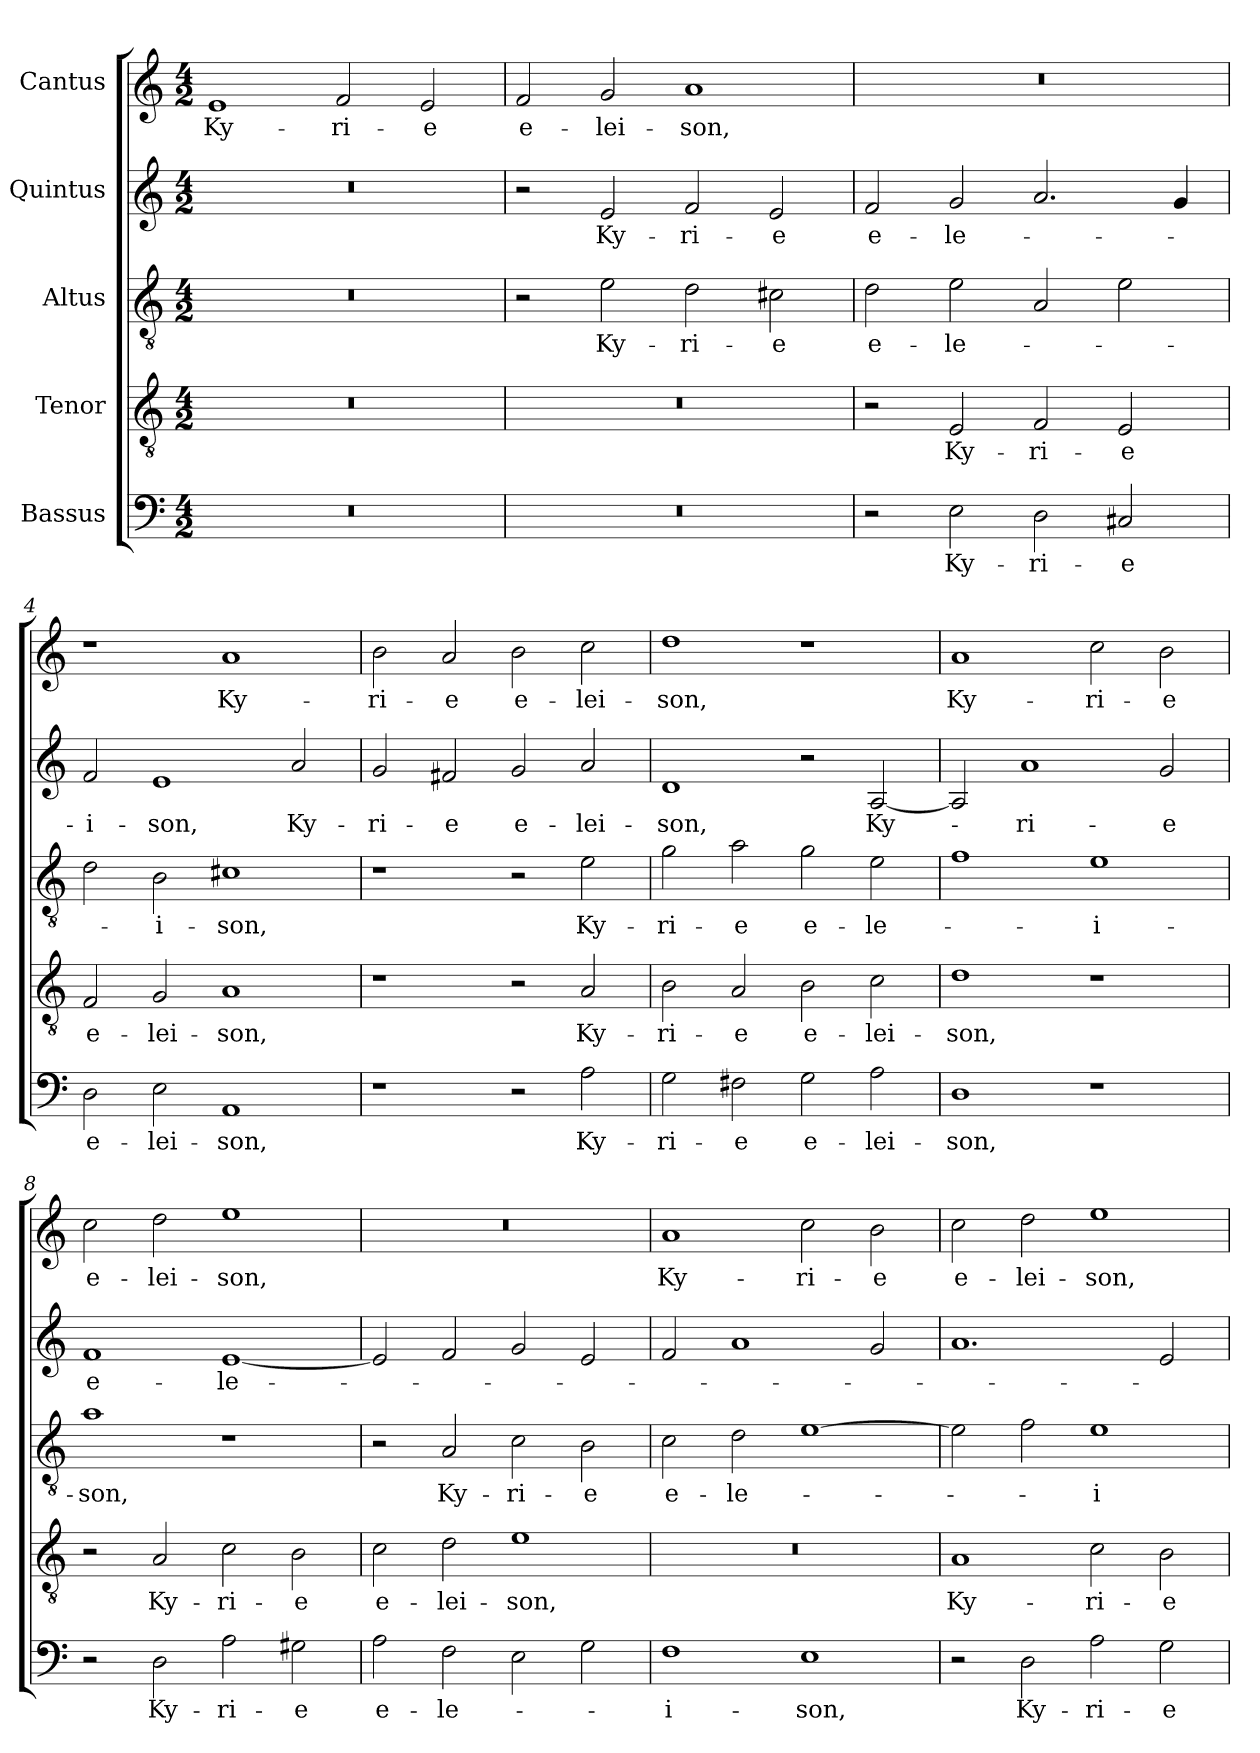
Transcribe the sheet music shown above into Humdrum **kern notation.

**kern	**text	**kern	**text	**kern	**text	**kern	**text	**kern	**text
*part5	*part5	*part4	*part4	*part3	*part3	*part2	*part2	*part1	*part1
*staff5	*staff5	*staff4	*staff4	*staff3	*staff3	*staff2	*staff2	*staff1	*staff1
*I"Bassus	*	*I"Tenor	*	*I"Altus	*	*I"Quintus	*	*I"Cantus	*
*clefF4	*	*clefGv2	*	*clefGv2	*	*clefG2	*	*clefG2	*
*k[]	*	*k[]	*	*k[]	*	*k[]	*	*k[]	*
*M4/2	*	*M4/2	*	*M4/2	*	*M4/2	*	*M4/2	*
=1	=1	=1	=1	=1	=1	=1	=1	=1	=1
0r	.	0r	.	0r	.	0r	.	1e/	Ky-
.	.	.	.	.	.	.	.	2f/	-ri-
.	.	.	.	.	.	.	.	2e/	-e
=2	=2	=2	=2	=2	=2	=2	=2	=2	=2
0r	.	0r	.	2r	.	2r	.	2f/	e-
.	.	.	.	2e\	Ky-	2e/	Ky-	2g/	-lei-
.	.	.	.	2d\	-ri-	2f/	-ri-	1a/	-son,
.	.	.	.	2c#X\	-e	2e/	-e	.	.
=3	=3	=3	=3	=3	=3	=3	=3	=3	=3
2r	.	2r	.	2d\	e-	2f/	e-	0r	.
2E\	Ky-	2E/	Ky-	2e\	-le-	2g/	-le-	.	.
2D\	-ri-	2F/	-ri-	2A/	.	2.a/	.	.	.
2C#X/	-e	2E/	-e	2e\	.	.	.	.	.
.	.	.	.	.	.	4g/	.	.	.
=4	=4	=4	=4	=4	=4	=4	=4	=4	=4
2D\	e-	2F/	e-	2d\	.	2f/	-i-	1r	.
2E\	-lei-	2G/	-lei-	2B\	-i-	1e/	-son,	.	.
1AA/	-son,	1A/	-son,	1c#X\	-son,	.	.	1a/	Ky-
.	.	.	.	.	.	2a/	Ky-	.	.
=5	=5	=5	=5	=5	=5	=5	=5	=5	=5
1r	.	1r	.	1r	.	2g/	-ri-	2b\	-ri-
.	.	.	.	.	.	2f#X/	-e	2a/	-e
2r	.	2r	.	2r	.	2g/	e-	2b\	e-
2A\	Ky-	2A/	Ky-	2e\	Ky-	2a/	-lei-	2cc\	-lei-
=6	=6	=6	=6	=6	=6	=6	=6	=6	=6
2G\	-ri-	2B\	-ri-	2g\	-ri-	1d/	-son,	1dd\	-son,
2F#X\	-e	2A/	-e	2a\	-e	.	.	.	.
2G\	e-	2B\	e-	2g\	e-	2r	.	1r	.
2A\	-lei-	2c\	-lei-	2e\	-le-	[2A/	Ky-	.	.
=7	=7	=7	=7	=7	=7	=7	=7	=7	=7
1D\	-son,	1d\	-son,	1f\	.	2A/]	.	1a/	Ky-
.	.	.	.	.	.	1a/	-ri-	.	.
1r	.	1r	.	1e\	-i-	.	.	2cc\	-ri-
.	.	.	.	.	.	2g/	-e	2b\	-e
=8	=8	=8	=8	=8	=8	=8	=8	=8	=8
2r	.	2r	.	1a\	-son,	1f/	e-	2cc\	e-
2D\	Ky-	2A/	Ky-	.	.	.	.	2dd\	-lei-
2A\	-ri-	2c\	-ri-	1r	.	[1e/	-le-	1ee\	-son,
2G#X\	-e	2B\	-e	.	.	.	.	.	.
=9	=9	=9	=9	=9	=9	=9	=9	=9	=9
2A\	e-	2c\	e-	2r	.	2e/]	.	0r	.
2F\	-le-	2d\	-lei-	2A/	Ky-	2f/	.	.	.
2E\	.	1e\	-son,	2c\	-ri-	2g/	.	.	.
2G\	.	.	.	2B\	-e	2e/	.	.	.
=10	=10	=10	=10	=10	=10	=10	=10	=10	=10
1F\	-i-	0r	.	2c\	e-	2f/	.	1a/	Ky-
.	.	.	.	2d\	-le-	1a/	.	.	.
1E\	-son,	.	.	[1e\	.	.	.	2cc\	-ri-
.	.	.	.	.	.	2g/	.	2b\	-e
=11	=11	=11	=11	=11	=11	=11	=11	=11	=11
2r	.	1A/	Ky-	2e\]	.	1.a/	.	2cc\	e-
2D\	Ky-	.	.	2f\	.	.	.	2dd\	-lei-
2A\	-ri-	2c\	-ri-	1e\	-i	.	.	1ee\	-son,
2G\	-e	2B\	-e	.	.	2e/	.	.	.
=	=	=	=	=	=	=	=	=	=
*-	*-	*-	*-	*-	*-	*-	*-	*-	*-
